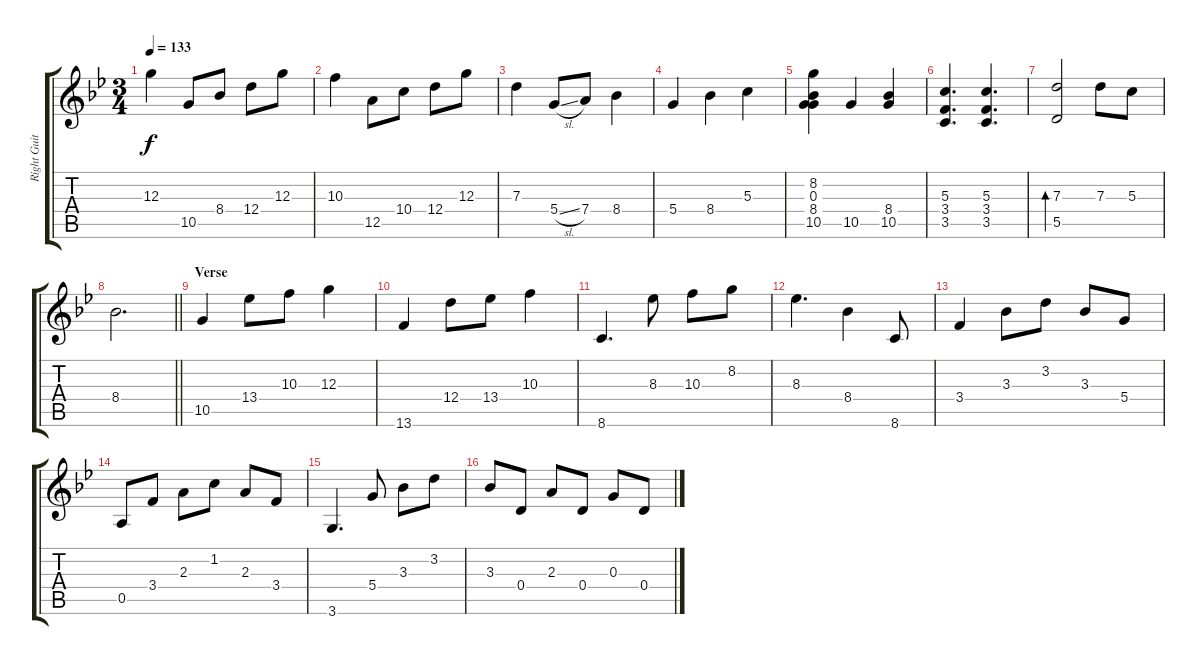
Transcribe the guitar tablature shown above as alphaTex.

\track ("Right Guitar" "Right Guit") {instrument acousticguitarnylon}
\staff {score tabs}
\tuning (E4 B3 G3 D3 A2 E2) {hide}
\ts (3 4)
\tempo 133
\clef g2
\ks gminor
12.3.4{dy f} 10.5.8 8.4.8 12.4.8 12.3.8 |
10.3.4 12.5.8 10.4.8 12.4.8 12.3.8 |
7.3.4 5.4{sl}.8 7.4.8 8.4.4 |
5.4.4 8.4.4 5.3.4 |
(8.2 0.3 8.4 10.5).4 10.5.4 (8.4 10.5).4 |
(5.3 3.4 3.5).4{d} (5.3 3.4 3.5).4{d} |
(7.3 5.5).2{bd 240} 7.3.8 5.3.8 |
\barLineRight lightlight
8.4.2{d} |
\section ("" "Verse")
10.5.4 13.4.8 10.3.8 12.3.4 |
13.6.4 12.4.8 13.4.8 10.3.4 |
8.6.4{d} 8.3.8 10.3.8 8.2.8 |
8.3.4{d} 8.4.4 8.6.8 |
3.4.4 3.3.8 3.2.8 3.3.8 5.4.8 |
0.5.8 3.4.8 2.3.8 1.2.8 2.3.8 3.4.8 |
3.6.4{d} 5.4.8 3.3.8 3.2.8 |
3.3.8 0.4.8 2.3.8 0.4.8 0.3.8 0.4.8
